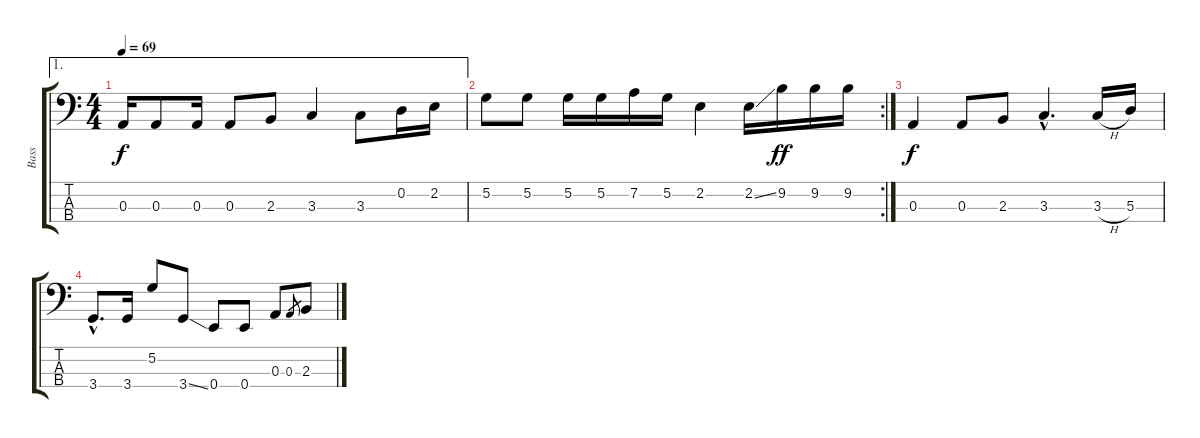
\track ("Bass" "Bass") {instrument electricbassfinger}
\staff {score tabs}
\tuning (G2 D2 A1 E1) {hide}
\ae 1
\ts (4 4)
\tempo 69
\clef f4
\ks c
0.3.16{dy f} 0.3.8 0.3.16 0.3.8 2.3.8 3.3.4 3.3.8 0.2.16 2.2.16 |
\rc 2
5.2.8 5.2.8 5.2.16 5.2.16 7.2.16 5.2.16 2.2.4 2.2{ss}.16 9.2.16{dy ff} 9.2.16 9.2.16 |
0.3.4{dy f volume 0} 0.3.8 2.3.8 3.3{hac}.4{d} 3.3{h}.16 5.3.16 |
3.4{hac}.8{d} 3.4.16 5.2.8 3.4{ss}.8 0.4.8 0.4.8 0.3.8 0.3.8{gr} 2.3.8
